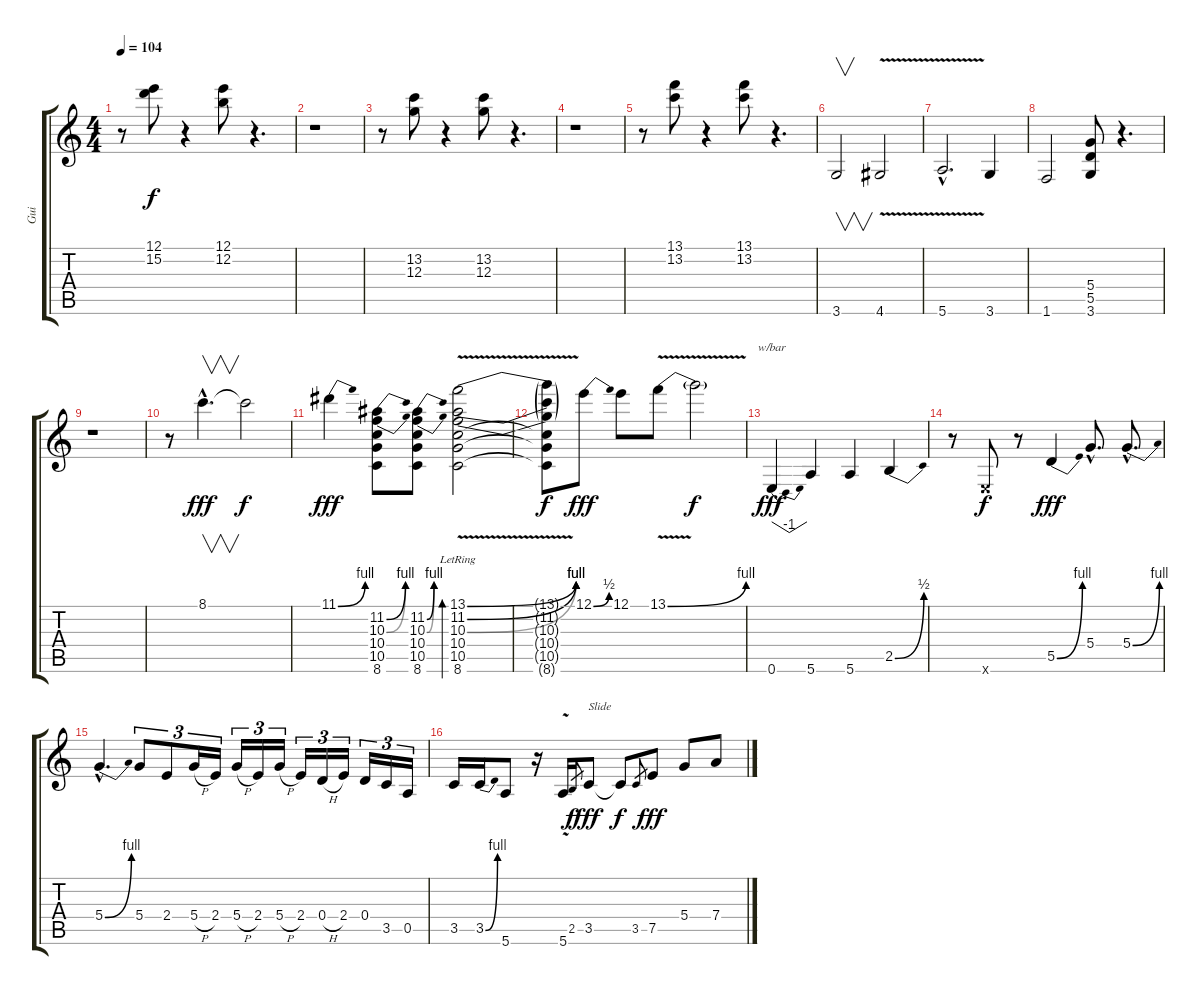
\track ("Gui" "Gui") {instrument distortionguitar}
\staff {score tabs}
\tuning (E4 B3 G3 D3 A2 E2) {hide}
\ts (4 4)
\tempo 104
\clef g2
\ks c
r.8{dy f} (12.1 15.2).8 r.4 (12.1 12.2).8 r.4{d} |
r.1 |
r.8 (13.2 12.3).8 r.4 (13.2 12.3).8 r.4{d} |
r.1 |
r.8 (13.1 13.2).8 r.4 (13.1 13.2).8 r.4{d} |
3.6.2{v} 4.6{v}.2 |
5.6{v hac}.2{d} 3.6.4 |
1.6.2 (5.4 5.5 3.6).8 r.4{d} |
r.1 |
r.8 8.1{hac}.4{v d dy fff} 8.1{t}.2{dy f} |
11.1{be (bend 0 0 60 4)}.4{dy fff} (11.2{be (bend 0 0 60 4)} 10.3{be (bend 0 0 60 4)} 10.4 10.5 8.6).8{volume 16 balance 13} (11.2{be (bend 0 0 60 4)} 10.3{be (bend 0 0 60 4)} 10.4 10.5 8.6).8{volume 16 balance 13} (13.1{be (bend 0 0 60 4) v} 11.2{be (bend 0 0 60 4) v} 10.3{be (bend 0 0 60 4) v} 10.4{v lr} 10.5{v lr} 8.6{v lr}).2{bd 30 volume 16 balance 13} |
(13.1{t} 11.2{t} 10.3{t} 10.4{t} 10.5{t} 8.6{t}).8{dy f} 12.1{be (bend 0 0 60 2)}.8{dy fff volume 16 balance 16} 12.1.8{volume 16 balance 16} 13.1{be (bend 0 0 60 4) v}.8{volume 16 balance 16} 13.1{t}.2{dy f} |
0.6.4{tbe (dip default 0 0 30 -4 60 0) dy fff volume 15 balance 10} 5.6.4 5.6.4 2.5{be (bend 0 0 60 2)}.4 |
r.8 0.6{x}.8{dy f} r.8 5.5{be (bend 0 0 60 4)}.4{dy fff} 5.4{hac}.8{d} 5.4{be (bend 0 0 60 4) hac}.8{d} |
5.4{be (bend 0 0 60 4) hac}.4{d} 5.4.8{tu (3 2)} 2.4.8{tu (3 2)} 5.4{h}.16{tu (3 2)} 2.4.16{tu (3 2)} 5.4{h}.16{tu (3 2)} 2.4.16{tu (3 2)} 5.4{h}.16{tu (3 2)} 2.4.16{tu (3 2)} 0.4{h}.16{tu (3 2)} 2.4.16{tu (3 2)} 0.4.16{tu (3 2)} 3.5.16{tu (3 2)} 0.5.16{tu (3 2)} |
3.5.16 3.5{be (bend 0 0 60 4)}.16 5.6.8 r.16 5.6{v}.16 2.5.8{gr dy f} 3.5.8{txt "Slide" dy fff} 3.5{t}.8{dy f} 3.5.8{gr} 7.5.8{dy fff} 5.4.8 7.4.8
